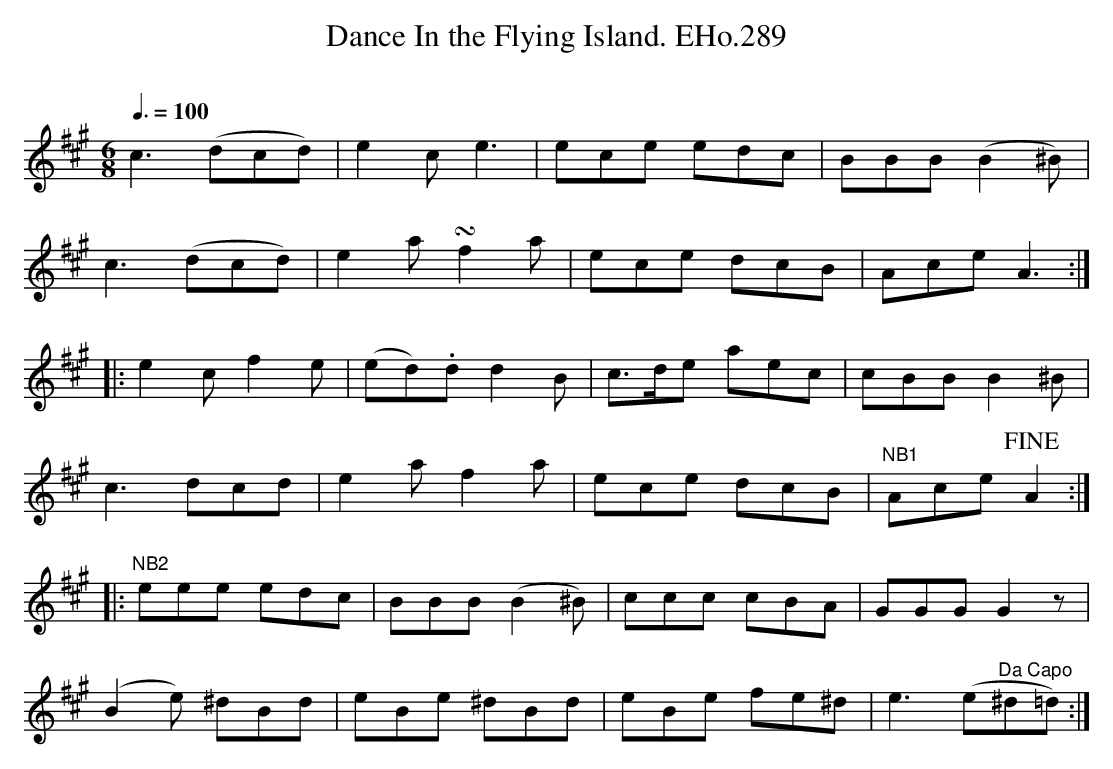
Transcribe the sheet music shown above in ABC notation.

X:1
T:Dance In the Flying Island. EHo.289
M:6/8
L:1/8
Q:3/8=100
O:
K:A
c3(dcd) | e2c e3 | ece edc | BBB (B2^B) |
c3(dcd) | e2a !turn!f2a | ece dcB | Ace A3 :|
|: e2c f2e | (ed).d d2B | c>de aec | cBB B2^B |
c3 dcd | e2a f2a | ece dcB | "NB1"Ace !fine!A2 :|
|:"NB2"eee edc | BBB(B2^B) | ccc cBA | GGG  G2z |
(B2e) ^dBd | eBe ^dBd | eBe fe^d | e3(e"Da Capo"^d=d):|
